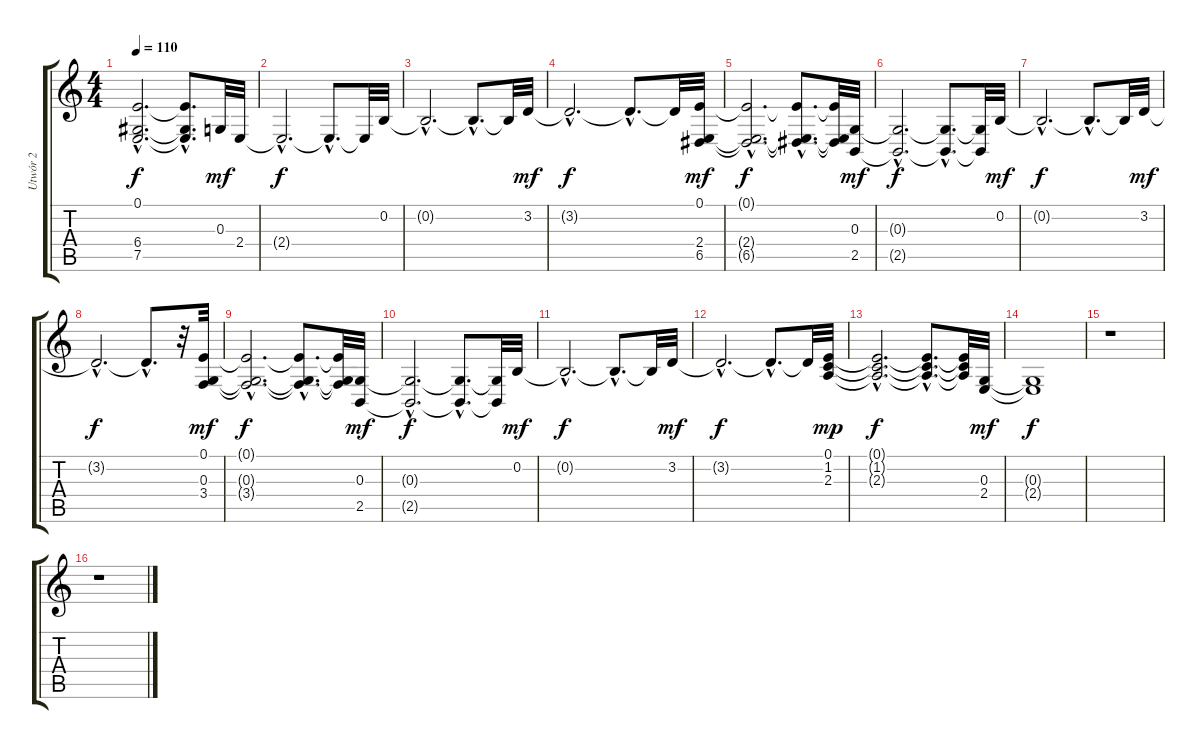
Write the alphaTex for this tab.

\track ("Utwór 2" "Utwór 2") {instrument acousticgrandpiano}
\staff {score tabs}
\tuning (E4 B3 G3 D3 A2 E2) {hide}
\ts (4 4)
\tempo 110
\clef g2
\ks c
(0.1{hac t} 6.4{hac t} 7.5{hac t}).2{d dy f} (0.1{hac t} 6.4{t} 7.5{hac t}).8{d} 0.3.32{dy mf} 2.4.32 |
2.4{hac t}.2{d dy f} 2.4{hac t}.8{d} 2.4{t}.32 0.2.32 |
0.2{hac t}.2{d} 0.2{hac t}.8{d} 0.2{t}.32 3.2.32{dy mf} |
3.2{hac t}.2{d dy f} 3.2{hac t}.8{d} 3.2{t}.32 (0.1 2.4 6.5).32{dy mf} |
(0.1{hac t} 2.4{hac t} 6.5{hac t}).2{d dy f} (0.1{hac t} 2.4{hac t} 6.5{hac t}).8{d} (0.1{t} 2.4{t} 6.5{t}).32 (0.3 2.5).32{dy mf} |
(0.3{hac t} 2.5{hac t}).2{d dy f} (0.3{hac t} 2.5{hac t}).8{d} (0.3{t} 2.5{t}).32 0.2.32{dy mf} |
0.2{hac t}.2{d dy f} 0.2{hac t}.8{d} 0.2{t}.32 3.2.32{dy mf} |
3.2{hac t}.2{d dy f} 3.2{hac t}.8{d} r.32 (0.1 0.3 3.4).32{dy mf} |
(0.1{hac t} 0.3{hac t} 3.4{hac t}).2{d dy f} (0.1{hac t} 0.3{hac t} 3.4{hac t}).8{d} (0.1{t} 0.3{t} 3.4{t}).32 (0.3 2.5).32{dy mf} |
(0.3{hac t} 2.5{hac t}).2{d dy f} (0.3{hac t} 2.5{hac t}).8{d} (0.3{t} 2.5{t}).32 0.2.32{dy mf} |
0.2{hac t}.2{d dy f} 0.2{hac t}.8{d} 0.2{t}.32 3.2.32{dy mf} |
3.2{hac t}.2{d dy f} 3.2{hac t}.8{d} 3.2{t}.32 (0.1 1.2 2.3).32{dy mp} |
(0.1{hac t} 1.2{hac t} 2.3{hac t}).2{d dy f} (0.1{hac t} 1.2{hac t} 2.3{hac t}).8{d} (0.1{t} 1.2{t} 2.3{t}).32 (0.3 2.4).32{dy mf} |
(0.3{t} 2.4{t}).1{dy f} |
r.1 |
r.1
